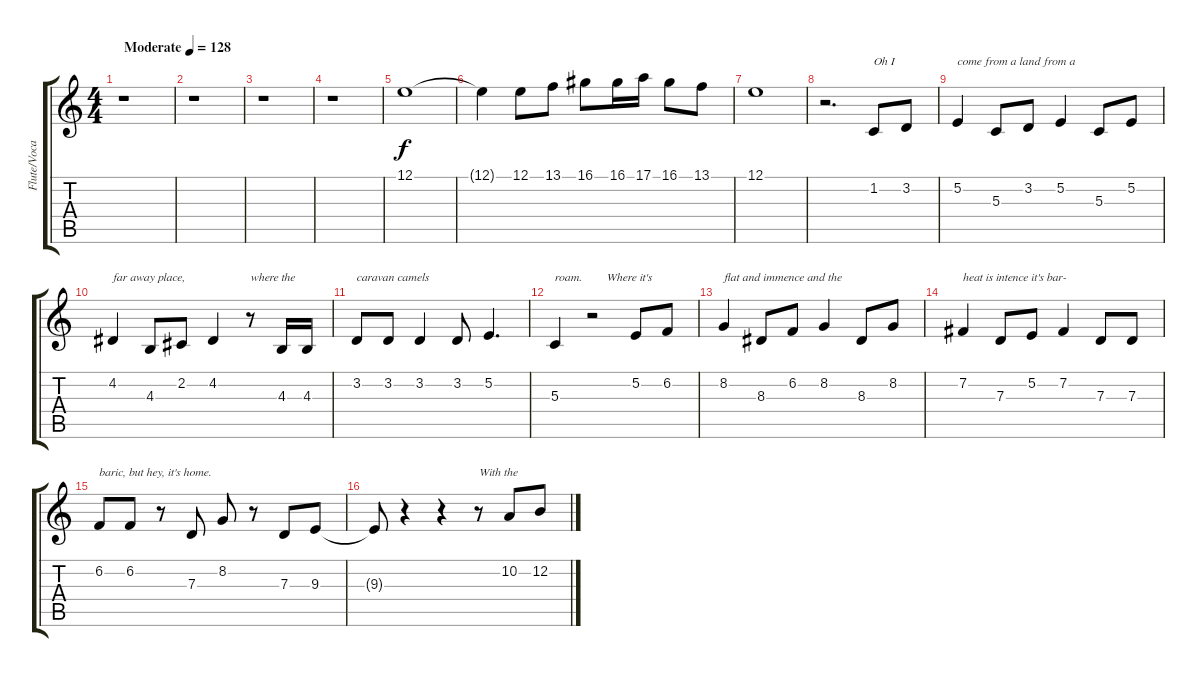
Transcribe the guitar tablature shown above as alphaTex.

\track ("Flute/Vocal" "Flute/Voca") {instrument flute}
\staff {score tabs}
\tuning (E4 B3 G3 D3 A2 E2) {hide}
\ts (4 4)
\tempo (128 "Moderate")
\clef g2
\ks c
r.1{dy f instrument flute} |
r.1 |
r.1 |
r.1 |
12.1.1 |
12.1{t}.4 12.1.8 13.1.8 16.1.8 16.1.16 17.1.16 16.1.8 13.1.8 |
12.1.1 |
r.2{d} 1.2.8{txt "Oh I"} 3.2.8 |
5.2.4{txt "come from a land from a"} 5.3.8 3.2.8 5.2.4 5.3.8 5.2.8 |
4.2.4{txt "far away place,"} 4.3.8 2.2.8 4.2.4 r.8{txt "where the"} 4.3.16 4.3.16 |
3.2.8{txt "caravan camels "} 3.2.8 3.2.4 3.2.8 5.2.4{d} |
5.3.4{txt "roam.        Where it's"} r.2 5.2.8 6.2.8 |
8.2.4{txt "flat and immence and the"} 8.3.8 6.2.8 8.2.4 8.3.8 8.2.8 |
7.2.4{txt "heat is intence it's bar-"} 7.3.8 5.2.8 7.2.4 7.3.8 7.3.8 |
6.2.8{txt "baric, but hey, it's home."} 6.2.8 r.8 7.3.8 8.2.8 r.8 7.3.8 9.3.8 |
9.3{t}.8 r.4 r.4 r.8{txt "With the"} 10.2.8 12.2.8
